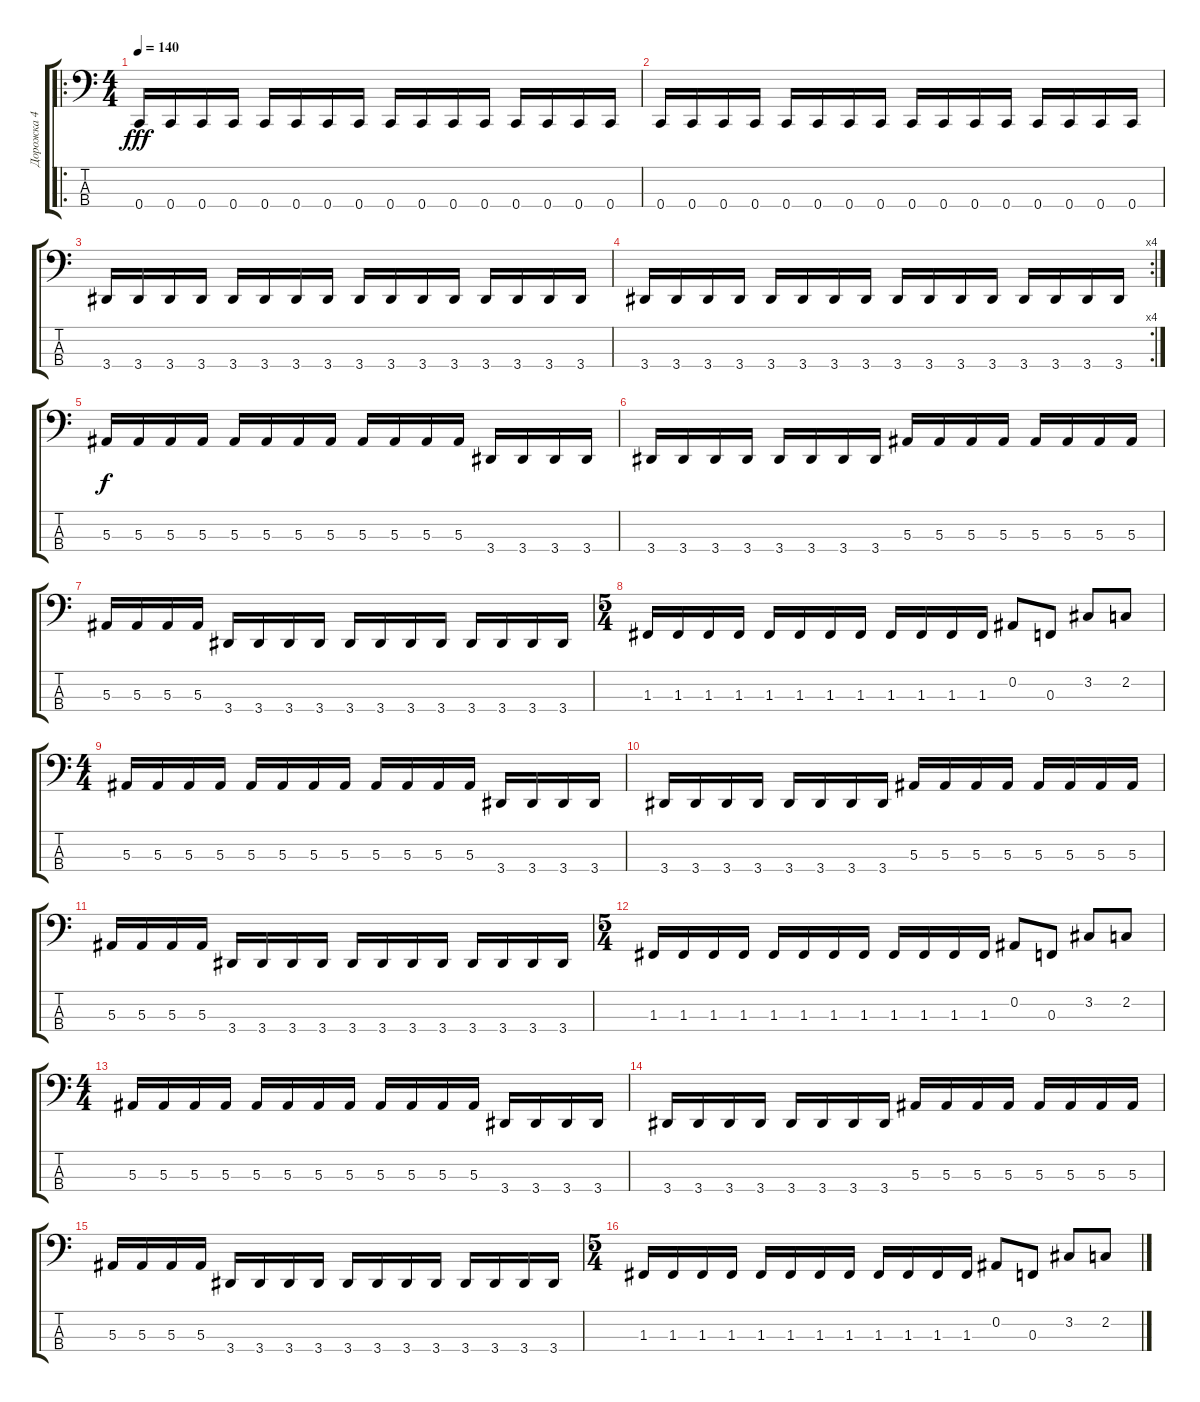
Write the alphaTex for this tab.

\track ("Дорожка 4" "Дорожка 4") {instrument electricbassfinger}
\staff {score tabs}
\tuning (Eb2 Bb1 F1 C1) {hide}
\ro
\ts (4 4)
\tempo 140
\clef f4
\ks c
0.4.16{dy fff} 0.4.16 0.4.16 0.4.16 0.4.16 0.4.16 0.4.16 0.4.16 0.4.16 0.4.16 0.4.16 0.4.16 0.4.16 0.4.16 0.4.16 0.4.16 |
0.4.16 0.4.16 0.4.16 0.4.16 0.4.16 0.4.16 0.4.16 0.4.16 0.4.16 0.4.16 0.4.16 0.4.16 0.4.16 0.4.16 0.4.16 0.4.16 |
3.4.16 3.4.16 3.4.16 3.4.16 3.4.16 3.4.16 3.4.16 3.4.16 3.4.16 3.4.16 3.4.16 3.4.16 3.4.16 3.4.16 3.4.16 3.4.16 |
\rc 4
3.4.16 3.4.16 3.4.16 3.4.16 3.4.16 3.4.16 3.4.16 3.4.16 3.4.16 3.4.16 3.4.16 3.4.16 3.4.16 3.4.16 3.4.16 3.4.16 |
5.3.16{dy f} 5.3.16 5.3.16 5.3.16 5.3.16 5.3.16 5.3.16 5.3.16 5.3.16 5.3.16 5.3.16 5.3.16 3.4.16 3.4.16 3.4.16 3.4.16 |
3.4.16 3.4.16 3.4.16 3.4.16 3.4.16 3.4.16 3.4.16 3.4.16 5.3.16 5.3.16 5.3.16 5.3.16 5.3.16 5.3.16 5.3.16 5.3.16 |
5.3.16 5.3.16 5.3.16 5.3.16 3.4.16 3.4.16 3.4.16 3.4.16 3.4.16 3.4.16 3.4.16 3.4.16 3.4.16 3.4.16 3.4.16 3.4.16 |
\ts (5 4)
1.3.16 1.3.16 1.3.16 1.3.16 1.3.16 1.3.16 1.3.16 1.3.16 1.3.16 1.3.16 1.3.16 1.3.16 0.2.8 0.3.8 3.2.8 2.2.8 |
\ts (4 4)
5.3.16 5.3.16 5.3.16 5.3.16 5.3.16 5.3.16 5.3.16 5.3.16 5.3.16 5.3.16 5.3.16 5.3.16 3.4.16 3.4.16 3.4.16 3.4.16 |
3.4.16 3.4.16 3.4.16 3.4.16 3.4.16 3.4.16 3.4.16 3.4.16 5.3.16 5.3.16 5.3.16 5.3.16 5.3.16 5.3.16 5.3.16 5.3.16 |
5.3.16 5.3.16 5.3.16 5.3.16 3.4.16 3.4.16 3.4.16 3.4.16 3.4.16 3.4.16 3.4.16 3.4.16 3.4.16 3.4.16 3.4.16 3.4.16 |
\ts (5 4)
1.3.16 1.3.16 1.3.16 1.3.16 1.3.16 1.3.16 1.3.16 1.3.16 1.3.16 1.3.16 1.3.16 1.3.16 0.2.8 0.3.8 3.2.8 2.2.8 |
\ts (4 4)
5.3.16 5.3.16 5.3.16 5.3.16 5.3.16 5.3.16 5.3.16 5.3.16 5.3.16 5.3.16 5.3.16 5.3.16 3.4.16 3.4.16 3.4.16 3.4.16 |
3.4.16 3.4.16 3.4.16 3.4.16 3.4.16 3.4.16 3.4.16 3.4.16 5.3.16 5.3.16 5.3.16 5.3.16 5.3.16 5.3.16 5.3.16 5.3.16 |
5.3.16 5.3.16 5.3.16 5.3.16 3.4.16 3.4.16 3.4.16 3.4.16 3.4.16 3.4.16 3.4.16 3.4.16 3.4.16 3.4.16 3.4.16 3.4.16 |
\ts (5 4)
1.3.16 1.3.16 1.3.16 1.3.16 1.3.16 1.3.16 1.3.16 1.3.16 1.3.16 1.3.16 1.3.16 1.3.16 0.2.8 0.3.8 3.2.8 2.2.8
